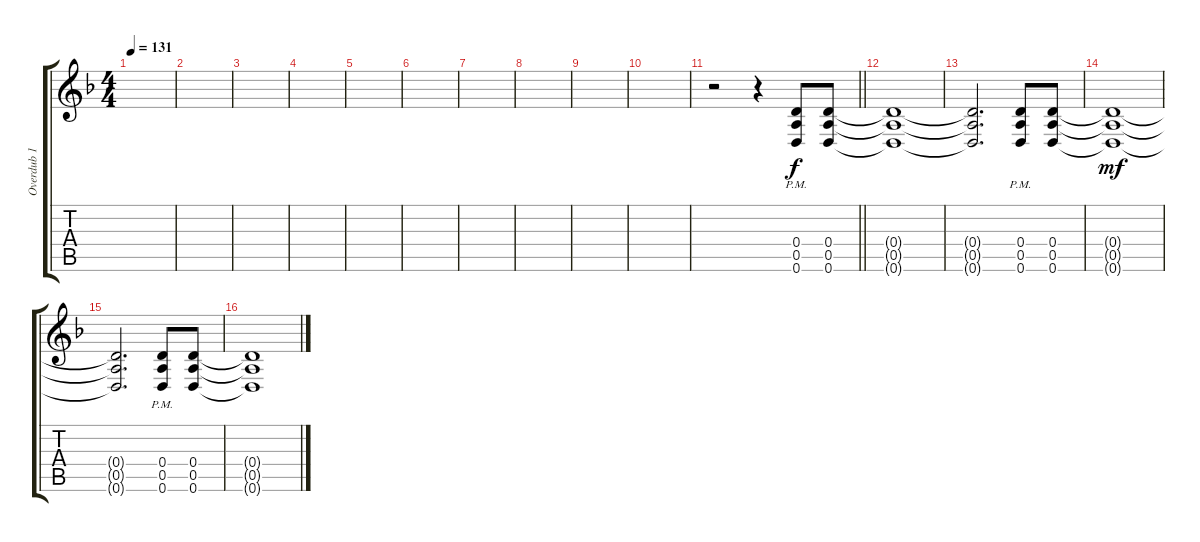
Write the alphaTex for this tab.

\track ("Overdub 1" "Overdub 1") {instrument distortionguitar}
\staff {score tabs}
\tuning (E4 B3 G3 D3 A2 D2) {hide}
\ts (4 4)
\tempo 131
\clef g2
\ks f
|
|
|
|
|
|
|
|
|
|
\barLineRight lightlight
r.2 r.4 (0.4{pm} 0.5{pm} 0.6{pm}).8 (0.4 0.5 0.6).8 |
(0.4{t} 0.5{t} 0.6{t}).1 |
(0.4{t} 0.5{t} 0.6{t}).2{d} (0.4{pm} 0.5{pm} 0.6{pm}).8 (0.4 0.5 0.6).8 |
(0.4{t} 0.5{t} 0.6{t}).1{dy mf} |
(0.4{t} 0.5{t} 0.6{t}).2{d} (0.4{pm} 0.5{pm} 0.6{pm}).8 (0.4 0.5 0.6).8 |
(0.4{t} 0.5{t} 0.6{t}).1
